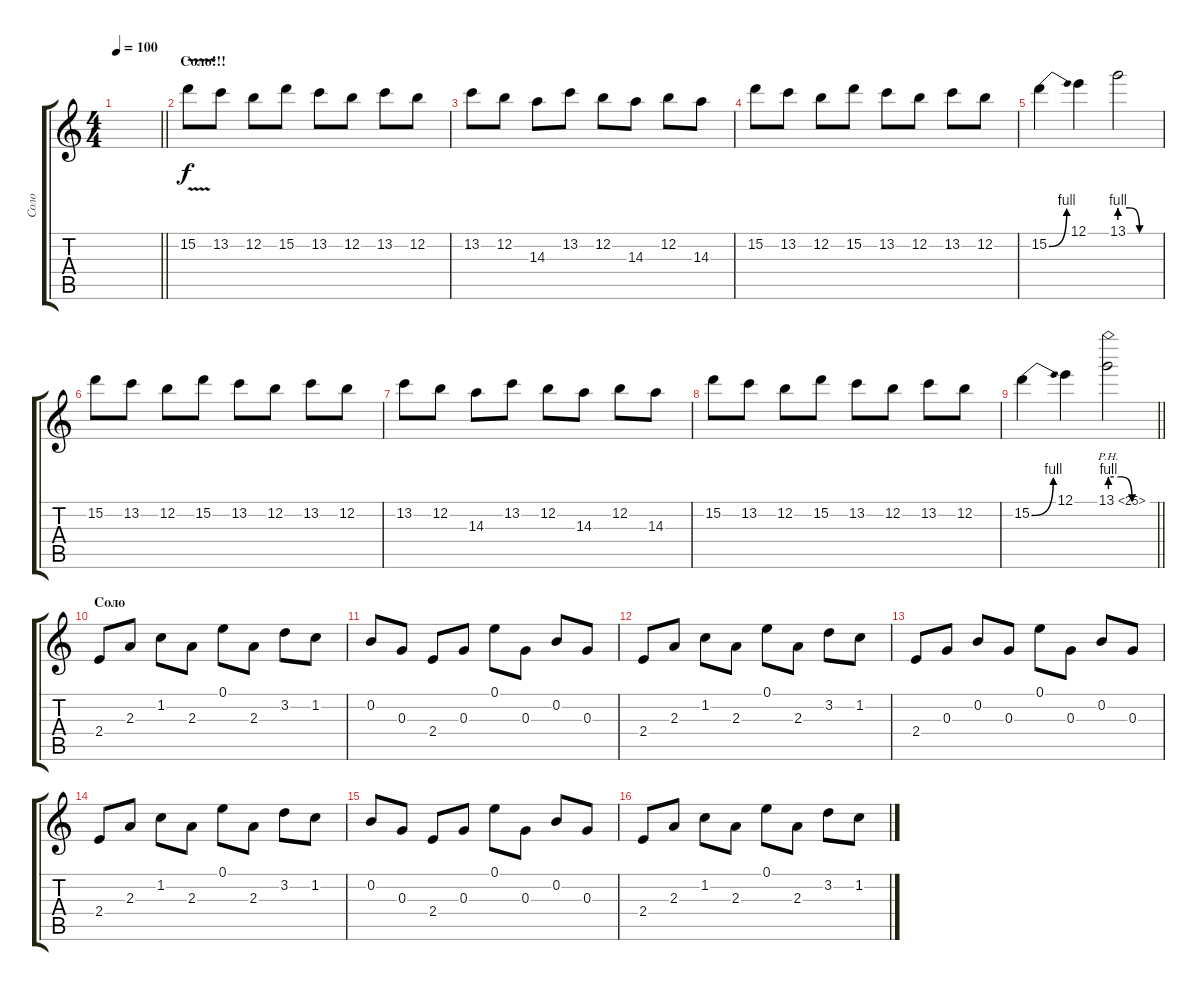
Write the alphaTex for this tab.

\track ("Соло" "Соло") {instrument overdrivenguitar}
\staff {score tabs}
\tuning (E4 B3 G3 D3 A2 E2) {hide}
\ts (4 4)
\tempo 100
\clef g2
\barLineRight lightlight
\ks c
|
\section ("" "Соло!!!")
15.2{v}.8 13.2.8 12.2.8 15.2.8 13.2.8 12.2.8 13.2.8 12.2.8 |
13.2.8 12.2.8 14.3.8 13.2.8 12.2.8 14.3.8 12.2.8 14.3.8 |
15.2.8 13.2.8 12.2.8 15.2.8 13.2.8 12.2.8 13.2.8 12.2.8 |
15.2{be (bend 0 0 60 4)}.4 12.1.4 13.1{be (custom 0 4 15 4 30 0 60 0)}.2 |
15.2.8 13.2.8 12.2.8 15.2.8 13.2.8 12.2.8 13.2.8 12.2.8 |
13.2.8 12.2.8 14.3.8 13.2.8 12.2.8 14.3.8 12.2.8 14.3.8 |
15.2.8 13.2.8 12.2.8 15.2.8 13.2.8 12.2.8 13.2.8 12.2.8 |
\barLineRight lightlight
15.2{be (bend 0 0 60 4)}.4 12.1.4 13.1{be (custom 0 4 15 4 30 0 60 0) ph 12}.2 |
\section ("" "Соло")
2.4.8 2.3.8 1.2.8 2.3.8 0.1.8 2.3.8 3.2.8 1.2.8 |
0.2.8 0.3.8 2.4.8 0.3.8 0.1.8 0.3.8 0.2.8 0.3.8 |
2.4.8 2.3.8 1.2.8 2.3.8 0.1.8 2.3.8 3.2.8 1.2.8 |
2.4.8 0.3.8 0.2.8 0.3.8 0.1.8 0.3.8 0.2.8 0.3.8 |
2.4.8 2.3.8 1.2.8 2.3.8 0.1.8 2.3.8 3.2.8 1.2.8 |
0.2.8 0.3.8 2.4.8 0.3.8 0.1.8 0.3.8 0.2.8 0.3.8 |
2.4.8 2.3.8 1.2.8 2.3.8 0.1.8 2.3.8 3.2.8 1.2.8
